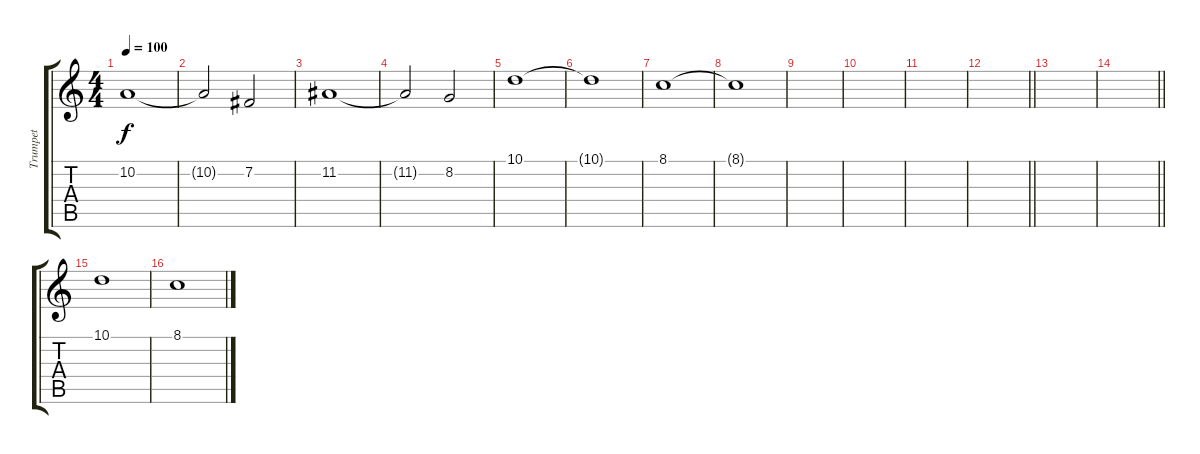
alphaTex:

\track ("Trumpet" "Trumpet") {instrument trumpet}
\staff {score tabs}
\tuning (E4 B3 G3 D3 A2 E2) {hide}
\ts (4 4)
\tempo 100
\clef g2
\ks c
10.2.1{dy f} |
10.2{t}.2 7.2.2 |
11.2.1 |
11.2{t}.2 8.2.2 |
10.1.1 |
10.1{t}.1 |
8.1.1 |
8.1{t}.1 |
|
|
|
\barLineRight lightlight
|
|
\barLineRight lightlight
|
10.1.1 |
8.1.1
